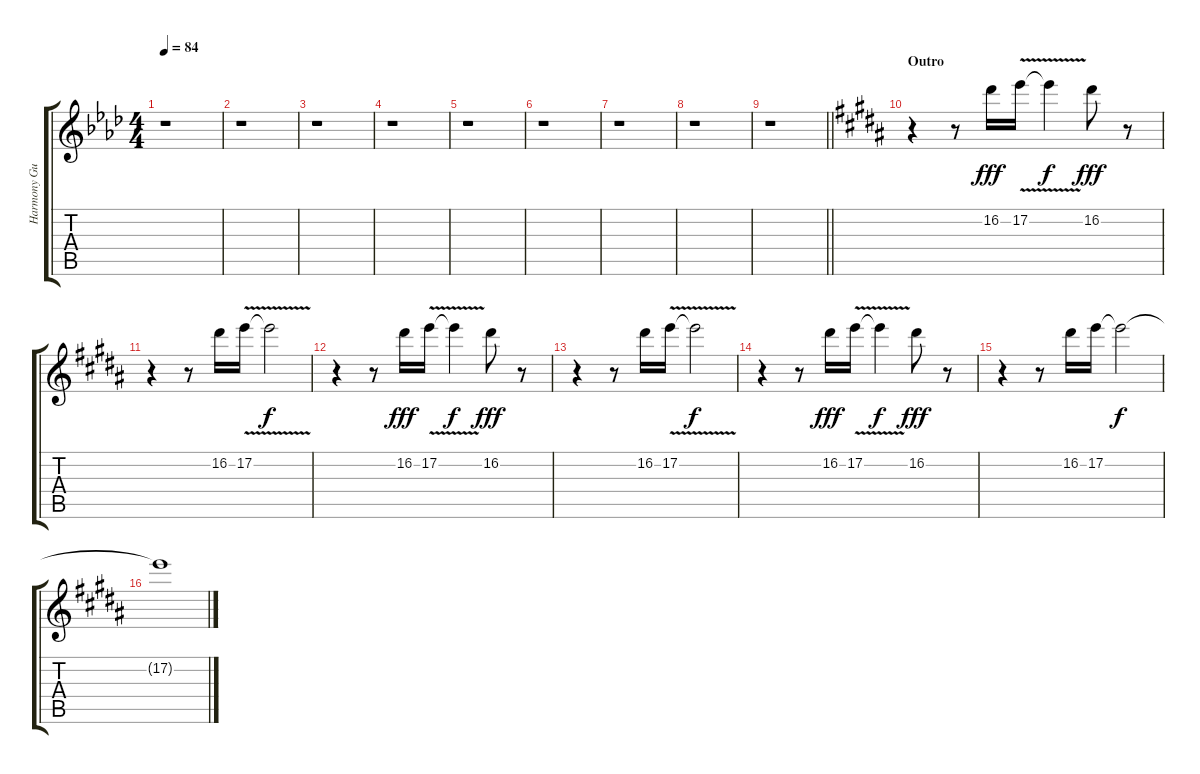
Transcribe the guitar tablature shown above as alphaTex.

\track ("Harmony Guitar 4" "Harmony Gu") {instrument distortionguitar}
\staff {score tabs}
\tuning (E4 B3 G3 D3 A2 E2) {hide}
\ts (4 4)
\tempo 84
\clef g2
\ks ab
r.1{dy fff} |
r.1 |
r.1 |
r.1 |
r.1 |
r.1 |
r.1 |
r.1 |
\barLineRight lightlight
r.1 |
\section ("" "Outro")
\ks b
r.4{volume 13} r.8 16.2.16 17.2{v}.16 17.2{t}.4{dy f} 16.2.8{dy fff} r.8 |
r.4 r.8 16.2.16 17.2{v}.16 17.2{t}.2{dy f} |
r.4 r.8 16.2.16{dy fff} 17.2{v}.16 17.2{t}.4{dy f} 16.2.8{dy fff} r.8 |
r.4 r.8 16.2.16 17.2{v}.16 17.2{t}.2{dy f} |
r.4 r.8 16.2.16{dy fff} 17.2{v}.16 17.2{t}.4{dy f} 16.2.8{dy fff} r.8 |
r.4 r.8 16.2.16 17.2.16 17.2{t}.2{dy f} |
17.2{t}.1
